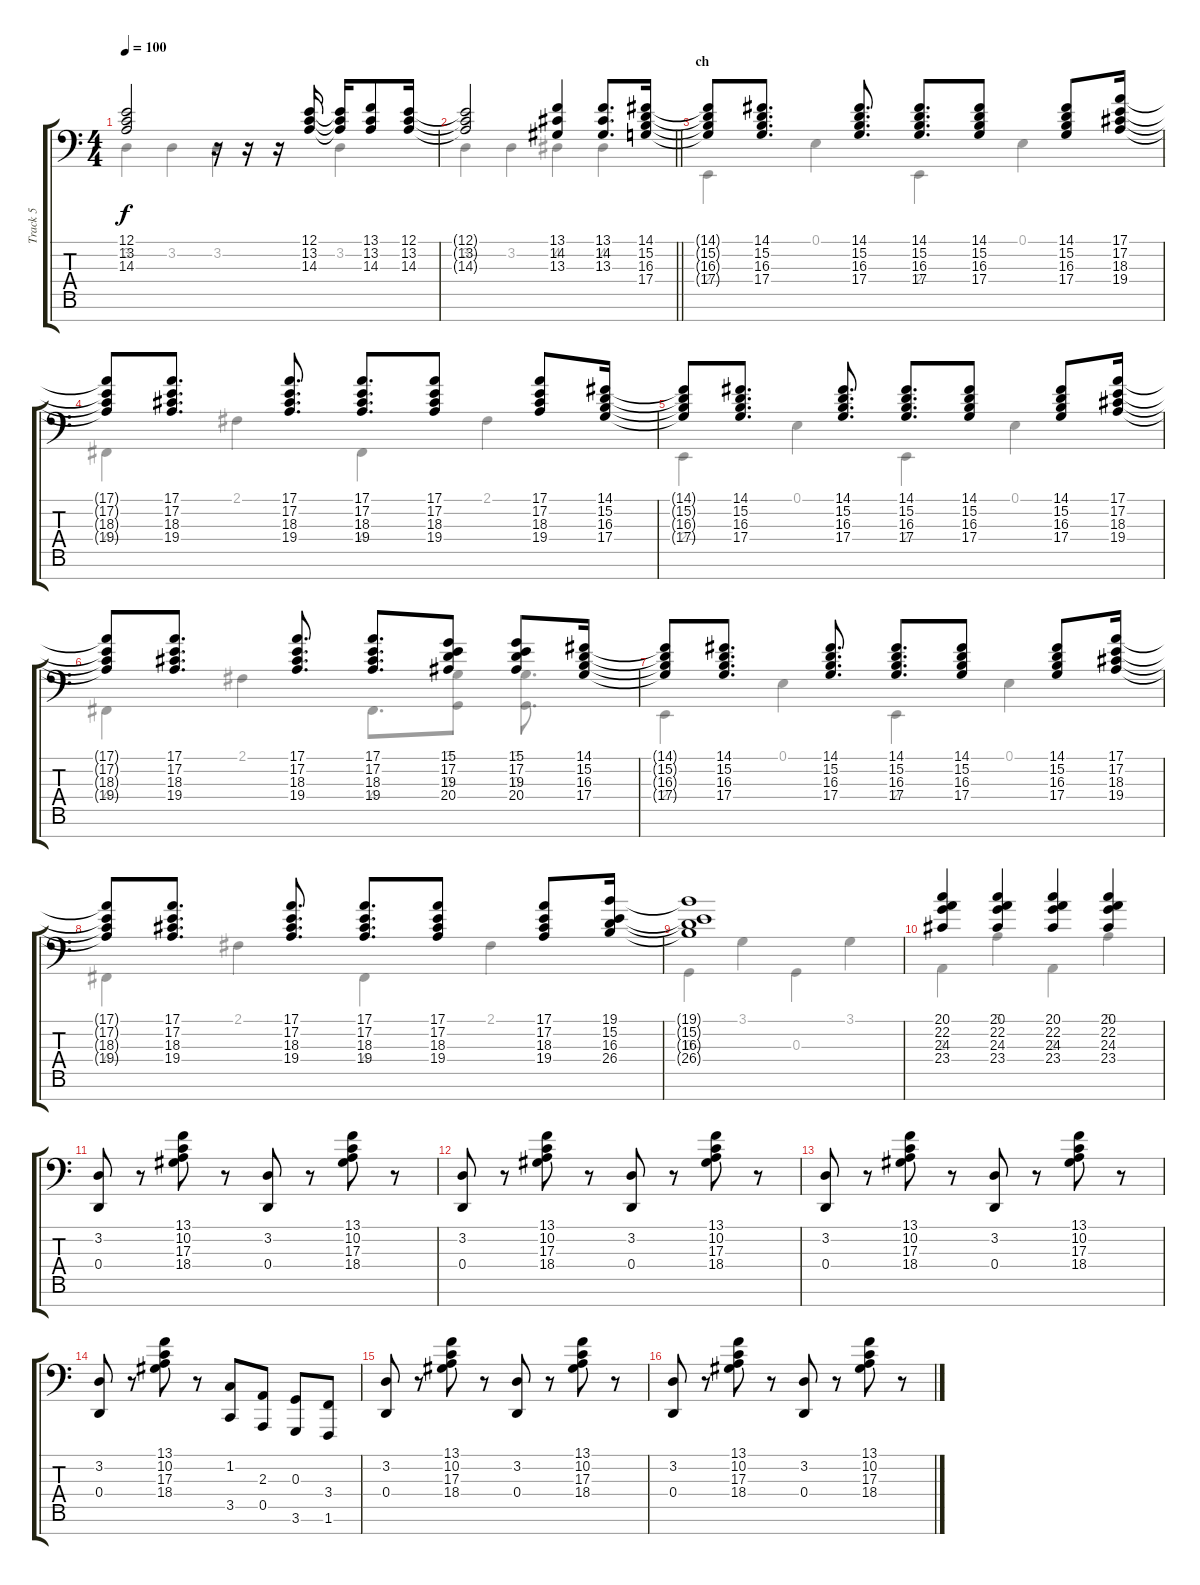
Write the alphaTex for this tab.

\track ("Track 5" "Track 5") {instrument acousticgrandpiano}
\staff {score tabs}
\tuning (E3 B2 G2 D2 A1 E1 A0) {hide}
\voice
\ts (4 4)
\tempo 100
\clef f4
\ks c
(12.1{t} 13.2{t} 14.3{t}).2{dy f} r.16 r.16 r.16 (12.1 13.2 14.3).16 (12.1{t} 13.2{t} 14.3{t}).16 (13.1 13.2 14.3).8 (12.1 13.2 14.3).16 |
\barLineRight lightlight
(12.1{t} 13.2{t} 14.3{t}).2 (13.1 14.2 13.3).4 (13.1 14.2 13.3).8{d} (14.1 15.2 16.3 17.4).16 |
\section ("" "ch")
(14.1{t} 15.2{t} 16.3{t} 17.4{t}).8 (14.1 15.2 16.3 17.4).8{d} (14.1 15.2 16.3 17.4).8{d} (14.1 15.2 16.3 17.4).8{d} (14.1 15.2 16.3 17.4).8 (14.1 15.2 16.3 17.4).8 (17.1 17.2 18.3 19.4).16 |
(17.1{t} 17.2{t} 18.3{t} 19.4{t}).8 (17.1 17.2 18.3 19.4).8{d} (17.1 17.2 18.3 19.4).8{d} (17.1 17.2 18.3 19.4).8{d} (17.1 17.2 18.3 19.4).8 (17.1 17.2 18.3 19.4).8 (14.1 15.2 16.3 17.4).16 |
(14.1{t} 15.2{t} 16.3{t} 17.4{t}).8 (14.1 15.2 16.3 17.4).8{d} (14.1 15.2 16.3 17.4).8{d} (14.1 15.2 16.3 17.4).8{d} (14.1 15.2 16.3 17.4).8 (14.1 15.2 16.3 17.4).8 (17.1 17.2 18.3 19.4).16 |
(17.1{t} 17.2{t} 18.3{t} 19.4{t}).8 (17.1 17.2 18.3 19.4).8{d} (17.1 17.2 18.3 19.4).8{d} (17.1 17.2 18.3 19.4).8{d} (15.1 17.2 19.3 20.4).8 (15.1 17.2 19.3 20.4).8 (14.1 15.2 16.3 17.4).16 |
(14.1{t} 15.2{t} 16.3{t} 17.4{t}).8 (14.1 15.2 16.3 17.4).8{d} (14.1 15.2 16.3 17.4).8{d} (14.1 15.2 16.3 17.4).8{d} (14.1 15.2 16.3 17.4).8 (14.1 15.2 16.3 17.4).8 (17.1 17.2 18.3 19.4).16 |
(17.1{t} 17.2{t} 18.3{t} 19.4{t}).8 (17.1 17.2 18.3 19.4).8{d} (17.1 17.2 18.3 19.4).8{d} (17.1 17.2 18.3 19.4).8{d} (17.1 17.2 18.3 19.4).8 (17.1 17.2 18.3 19.4).8 (19.1 15.2 16.3 26.4).16 |
(19.1{t} 15.2{t} 16.3{t} 26.4{t}).1 |
(20.1 22.2 24.3 23.4).4 (20.1 22.2 24.3 23.4).4 (20.1 22.2 24.3 23.4).4 (20.1 22.2 24.3 23.4).4 |
(3.2 0.4).8 r.8 (13.1 10.2 17.3 18.4).8 r.8 (3.2 0.4).8 r.8 (13.1 10.2 17.3 18.4).8 r.8 |
(3.2 0.4).8 r.8 (13.1 10.2 17.3 18.4).8 r.8 (3.2 0.4).8 r.8 (13.1 10.2 17.3 18.4).8 r.8 |
(3.2 0.4).8 r.8 (13.1 10.2 17.3 18.4).8 r.8 (3.2 0.4).8 r.8 (13.1 10.2 17.3 18.4).8 r.8 |
(3.2 0.4).8 r.8 (13.1 10.2 17.3 18.4).8 r.8 (1.2 3.5).8 (2.3 0.5).8 (0.3 3.6).8 (3.4 1.6).8 |
(3.2 0.4).8 r.8 (13.1 10.2 17.3 18.4).8 r.8 (3.2 0.4).8 r.8 (13.1 10.2 17.3 18.4).8 r.8 |
(3.2 0.4).8 r.8 (13.1 10.2 17.3 18.4).8 r.8 (3.2 0.4).8 r.8 (13.1 10.2 17.3 18.4).8 r.8
\voice
\clef f4
\ottava regular
\simile none
\ks c
3.2.4{dy f} 3.2.4 3.2.4 3.2.4 |
\barLineRight lightlight
3.2.4 3.2.4 4.2.4 4.2.4 |
2.4.4 0.1.4 2.4.4 0.1.4 |
4.4.4 2.1.4 4.4.4 2.1.4 |
2.4.4 0.1.4 2.4.4 0.1.4 |
4.4.4 2.1.4 4.4.8{d} (3.1 0.3).8 (3.1 0.3).8{d} |
2.4.4 0.1.4 2.4.4 0.1.4 |
4.4.4 2.1.4 4.4.4 2.1.4 |
0.3.4 3.1.4 0.3.4 3.1.4 |
2.3.4 5.1.4 2.3.4 5.1.4 |
|
|
|
|
|
